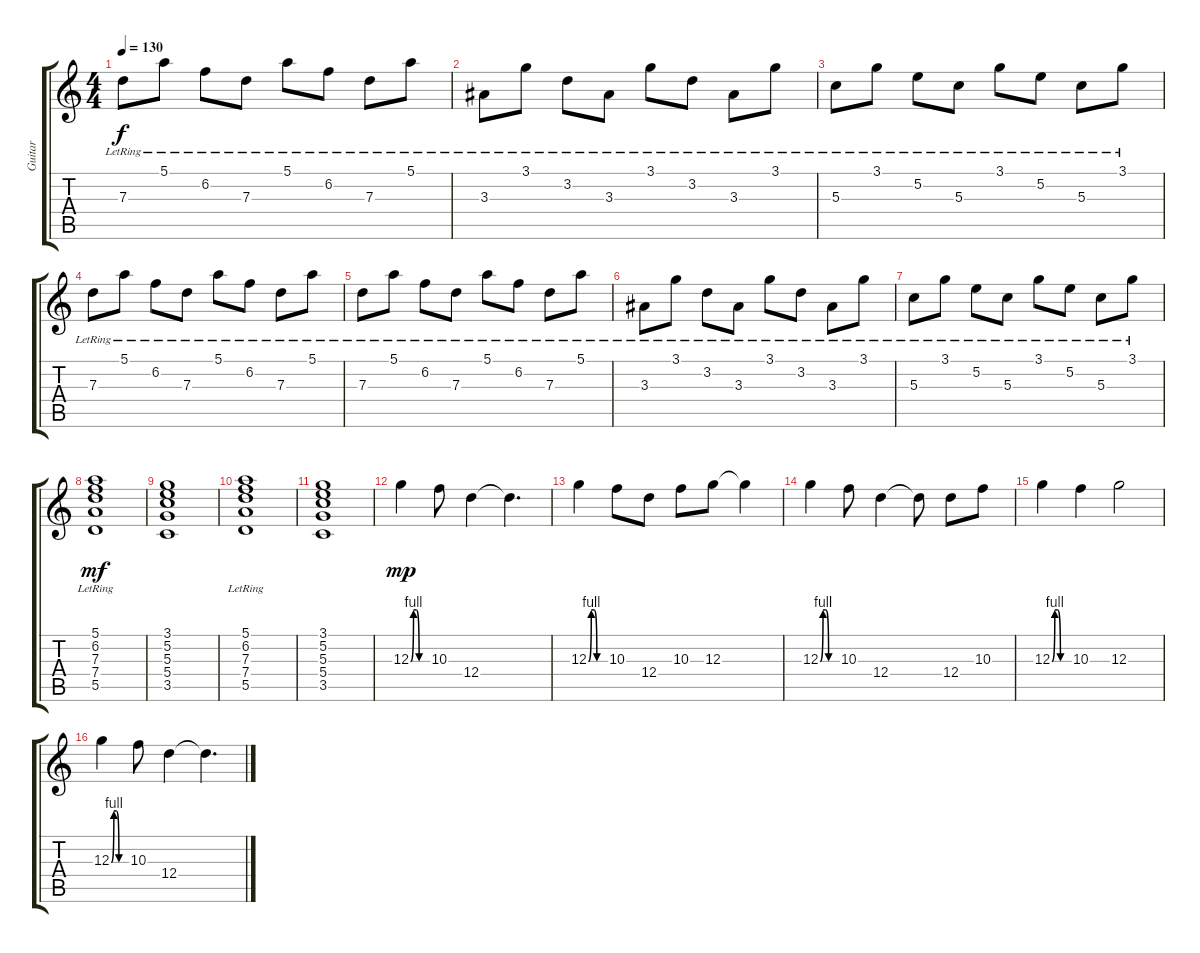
\track ("Guitar" "Guitar") {instrument electricguitarclean}
\staff {score tabs}
\tuning (E4 B3 G3 D3 A2 E2) {hide}
\ts (4 4)
\tempo 130
\clef g2
\ks c
7.3{lr}.8{dy f} 5.1{lr}.8 6.2{lr}.8 7.3{lr}.8 5.1{lr}.8 6.2{lr}.8 7.3{lr}.8 5.1{lr}.8 |
3.3{lr}.8 3.1{lr}.8 3.2{lr}.8 3.3{lr}.8 3.1{lr}.8 3.2{lr}.8 3.3{lr}.8 3.1{lr}.8 |
5.3{lr}.8 3.1{lr}.8 5.2{lr}.8 5.3{lr}.8 3.1{lr}.8 5.2{lr}.8 5.3{lr}.8 3.1{lr}.8 |
7.3{lr}.8 5.1{lr}.8 6.2{lr}.8 7.3{lr}.8 5.1{lr}.8 6.2{lr}.8 7.3{lr}.8 5.1{lr}.8 |
7.3{lr}.8 5.1{lr}.8 6.2{lr}.8 7.3{lr}.8 5.1{lr}.8 6.2{lr}.8 7.3{lr}.8 5.1{lr}.8 |
3.3{lr}.8 3.1{lr}.8 3.2{lr}.8 3.3{lr}.8 3.1{lr}.8 3.2{lr}.8 3.3{lr}.8 3.1{lr}.8 |
5.3{lr}.8 3.1{lr}.8 5.2{lr}.8 5.3{lr}.8 3.1{lr}.8 5.2{lr}.8 5.3{lr}.8 3.1{lr}.8 |
(5.1 6.2 7.3{lr} 7.4 5.5).1{dy mf} |
(3.1 5.2 5.3 5.4 3.5).1 |
(5.1 6.2 7.3{lr} 7.4 5.5).1 |
(3.1 5.2 5.3 5.4 3.5).1 |
12.3{be (custom 0 0 10 4 20 4 30 0 60 0)}.4{dy mp instrument distortionguitar} 10.3.8 12.4.4 12.4{t}.4{d} |
12.3{be (custom 0 0 10 4 20 4 30 0 60 0)}.4 10.3.8 12.4.8 10.3.8 12.3.8 12.3{t}.4 |
12.3{be (custom 0 0 10 4 20 4 30 0 60 0)}.4 10.3.8 12.4.4 12.4{t}.8 12.4.8 10.3.8 |
12.3{be (custom 0 0 10 4 20 4 30 0 60 0)}.4 10.3.4 12.3.2 |
12.3{be (custom 0 0 10 4 20 4 30 0 60 0)}.4 10.3.8 12.4.4 12.4{t}.4{d}
